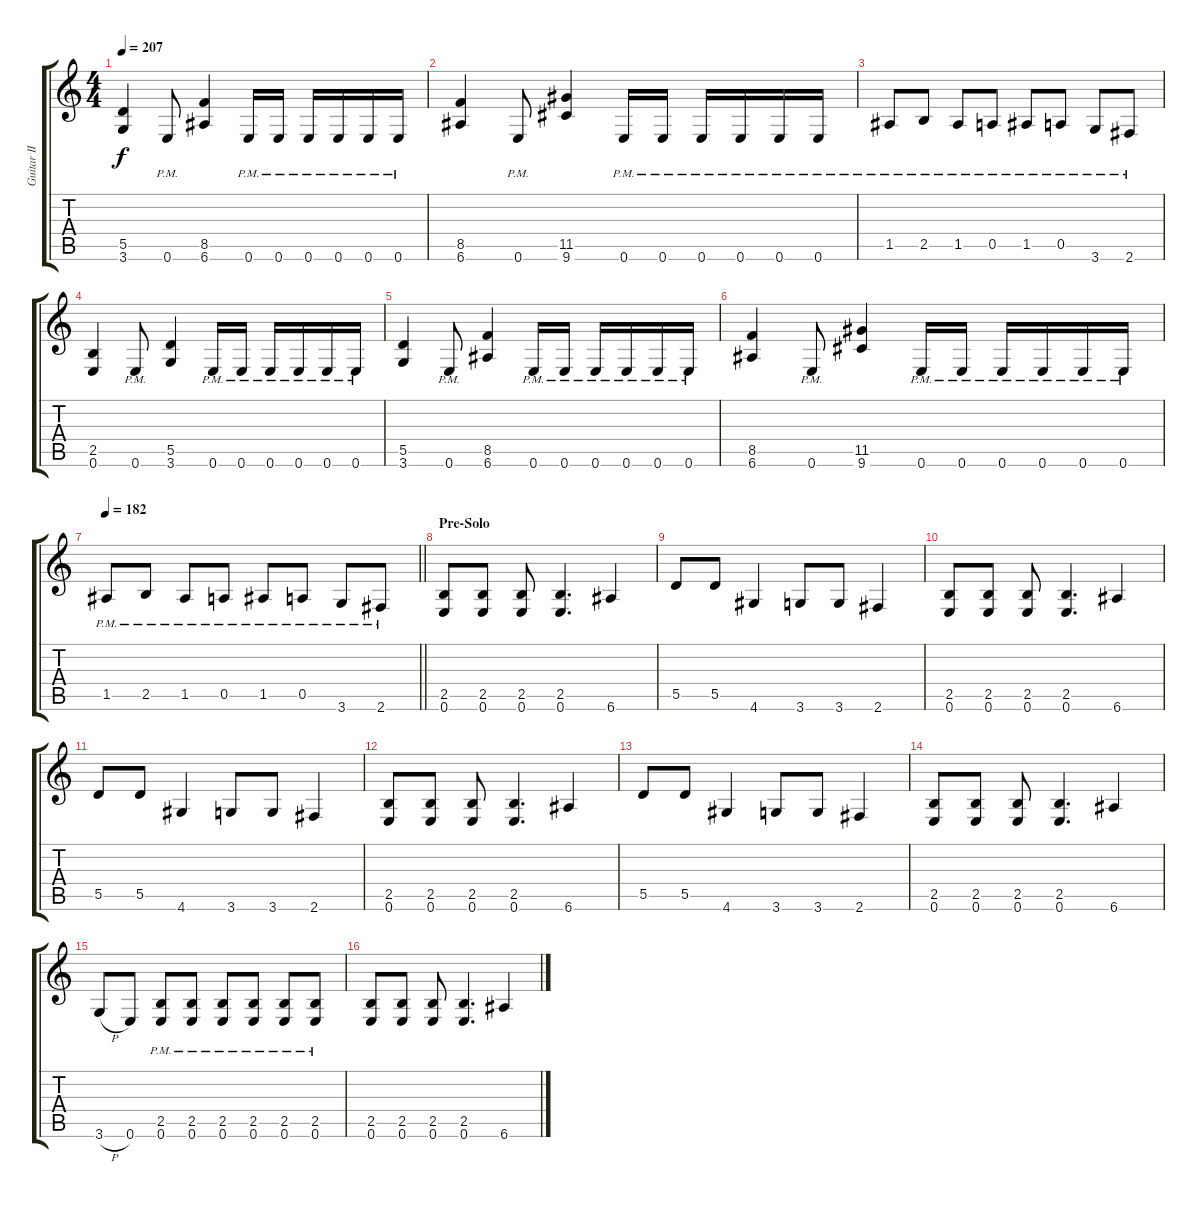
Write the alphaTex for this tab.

\track ("Guitar II" "Guitar II") {instrument overdrivenguitar}
\staff {score tabs}
\tuning (E4 B3 G3 D3 A2 E2) {hide}
\ts (4 4)
\tempo 207
\clef g2
\ks c
(5.5 3.6).4{dy f} 0.6{pm}.8 (8.5 6.6).4 0.6{pm}.16 0.6{pm}.16 0.6{pm}.16 0.6{pm}.16 0.6{pm}.16 0.6{pm}.16 |
(8.5 6.6).4 0.6{pm}.8 (11.5 9.6).4 0.6{pm}.16 0.6{pm}.16 0.6{pm}.16 0.6{pm}.16 0.6{pm}.16 0.6{pm}.16 |
1.5{pm}.8 2.5{pm}.8 1.5{pm}.8 0.5{pm}.8 1.5{pm}.8 0.5{pm}.8 3.6{pm}.8 2.6{pm}.8 |
(2.5 0.6).4 0.6{pm}.8 (5.5 3.6).4 0.6{pm}.16 0.6{pm}.16 0.6{pm}.16 0.6{pm}.16 0.6{pm}.16 0.6{pm}.16 |
(5.5 3.6).4 0.6{pm}.8 (8.5 6.6).4 0.6{pm}.16 0.6{pm}.16 0.6{pm}.16 0.6{pm}.16 0.6{pm}.16 0.6{pm}.16 |
(8.5 6.6).4 0.6{pm}.8 (11.5 9.6).4 0.6{pm}.16 0.6{pm}.16 0.6{pm}.16 0.6{pm}.16 0.6{pm}.16 0.6{pm}.16 |
\tempo 182
\barLineRight lightlight
1.5{pm}.8 2.5{pm}.8 1.5{pm}.8 0.5{pm}.8 1.5{pm}.8 0.5{pm}.8 3.6{pm}.8 2.6{pm}.8 |
\section ("" "Pre-Solo")
(2.5 0.6).8 (2.5 0.6).8 (2.5 0.6).8 (2.5 0.6).4{d} 6.6.4 |
5.5.8 5.5.8 4.6.4 3.6.8 3.6.8 2.6.4 |
(2.5 0.6).8 (2.5 0.6).8 (2.5 0.6).8 (2.5 0.6).4{d} 6.6.4 |
5.5.8 5.5.8 4.6.4 3.6.8 3.6.8 2.6.4 |
(2.5 0.6).8 (2.5 0.6).8 (2.5 0.6).8 (2.5 0.6).4{d} 6.6.4 |
5.5.8 5.5.8 4.6.4 3.6.8 3.6.8 2.6.4 |
(2.5 0.6).8 (2.5 0.6).8 (2.5 0.6).8 (2.5 0.6).4{d} 6.6.4 |
3.6{h}.8 0.6.8 (2.5{pm} 0.6{pm}).8 (2.5{pm} 0.6{pm}).8 (2.5{pm} 0.6{pm}).8 (2.5{pm} 0.6{pm}).8 (2.5{pm} 0.6{pm}).8 (2.5{pm} 0.6{pm}).8 |
(2.5 0.6).8 (2.5 0.6).8 (2.5 0.6).8 (2.5 0.6).4{d} 6.6.4
